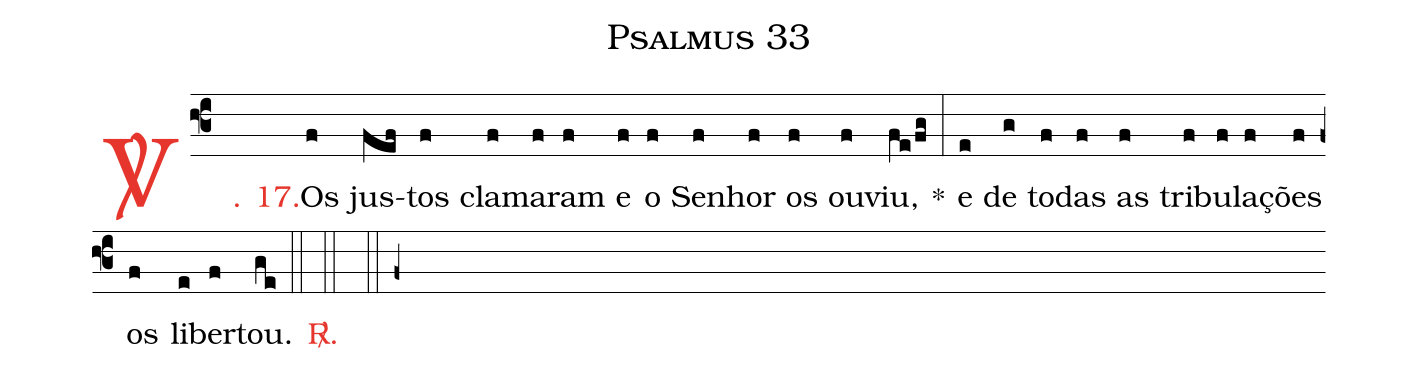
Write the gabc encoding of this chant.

name: Psalmus 33;
%%
(f3)

<c><sp>V/</sp>. 17.</c>() Os(f) jus(fef)tos(f) cla(f)ma(f)ram(f) e(f) o(f) Se(f)nhor(f) os(f) ou(f)viu,(fe/fg) *(:) e(e) de(g) to(f)das(f) as(f) tri(f)bu(f)la(f)ções(f) os(f) li(e)ber(f)tou.(ge)

(::)

<c><sp>R/</sp>.</c>(::)

(::)

(f+)
